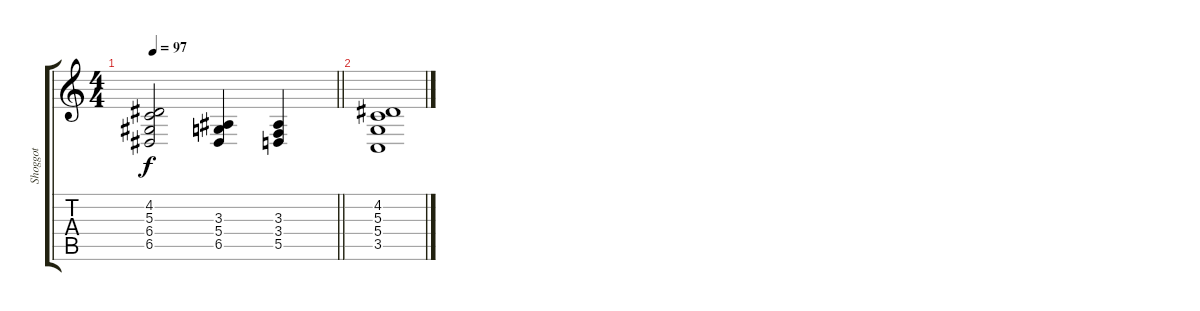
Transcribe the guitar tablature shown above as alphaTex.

\track ("Shoggot" "Shoggot") {instrument synthstrings1}
\staff {score tabs}
\tuning (E4 B3 G3 D3 A2 D2) {hide}
\ts (4 4)
\tempo 97
\clef g2
\barLineRight lightlight
\ks c
(4.2 5.3 6.4 6.5).2{dy f} (3.3 5.4 6.5).4 (3.3 3.4 5.5).4 |
(4.2 5.3 5.4 3.5).1
